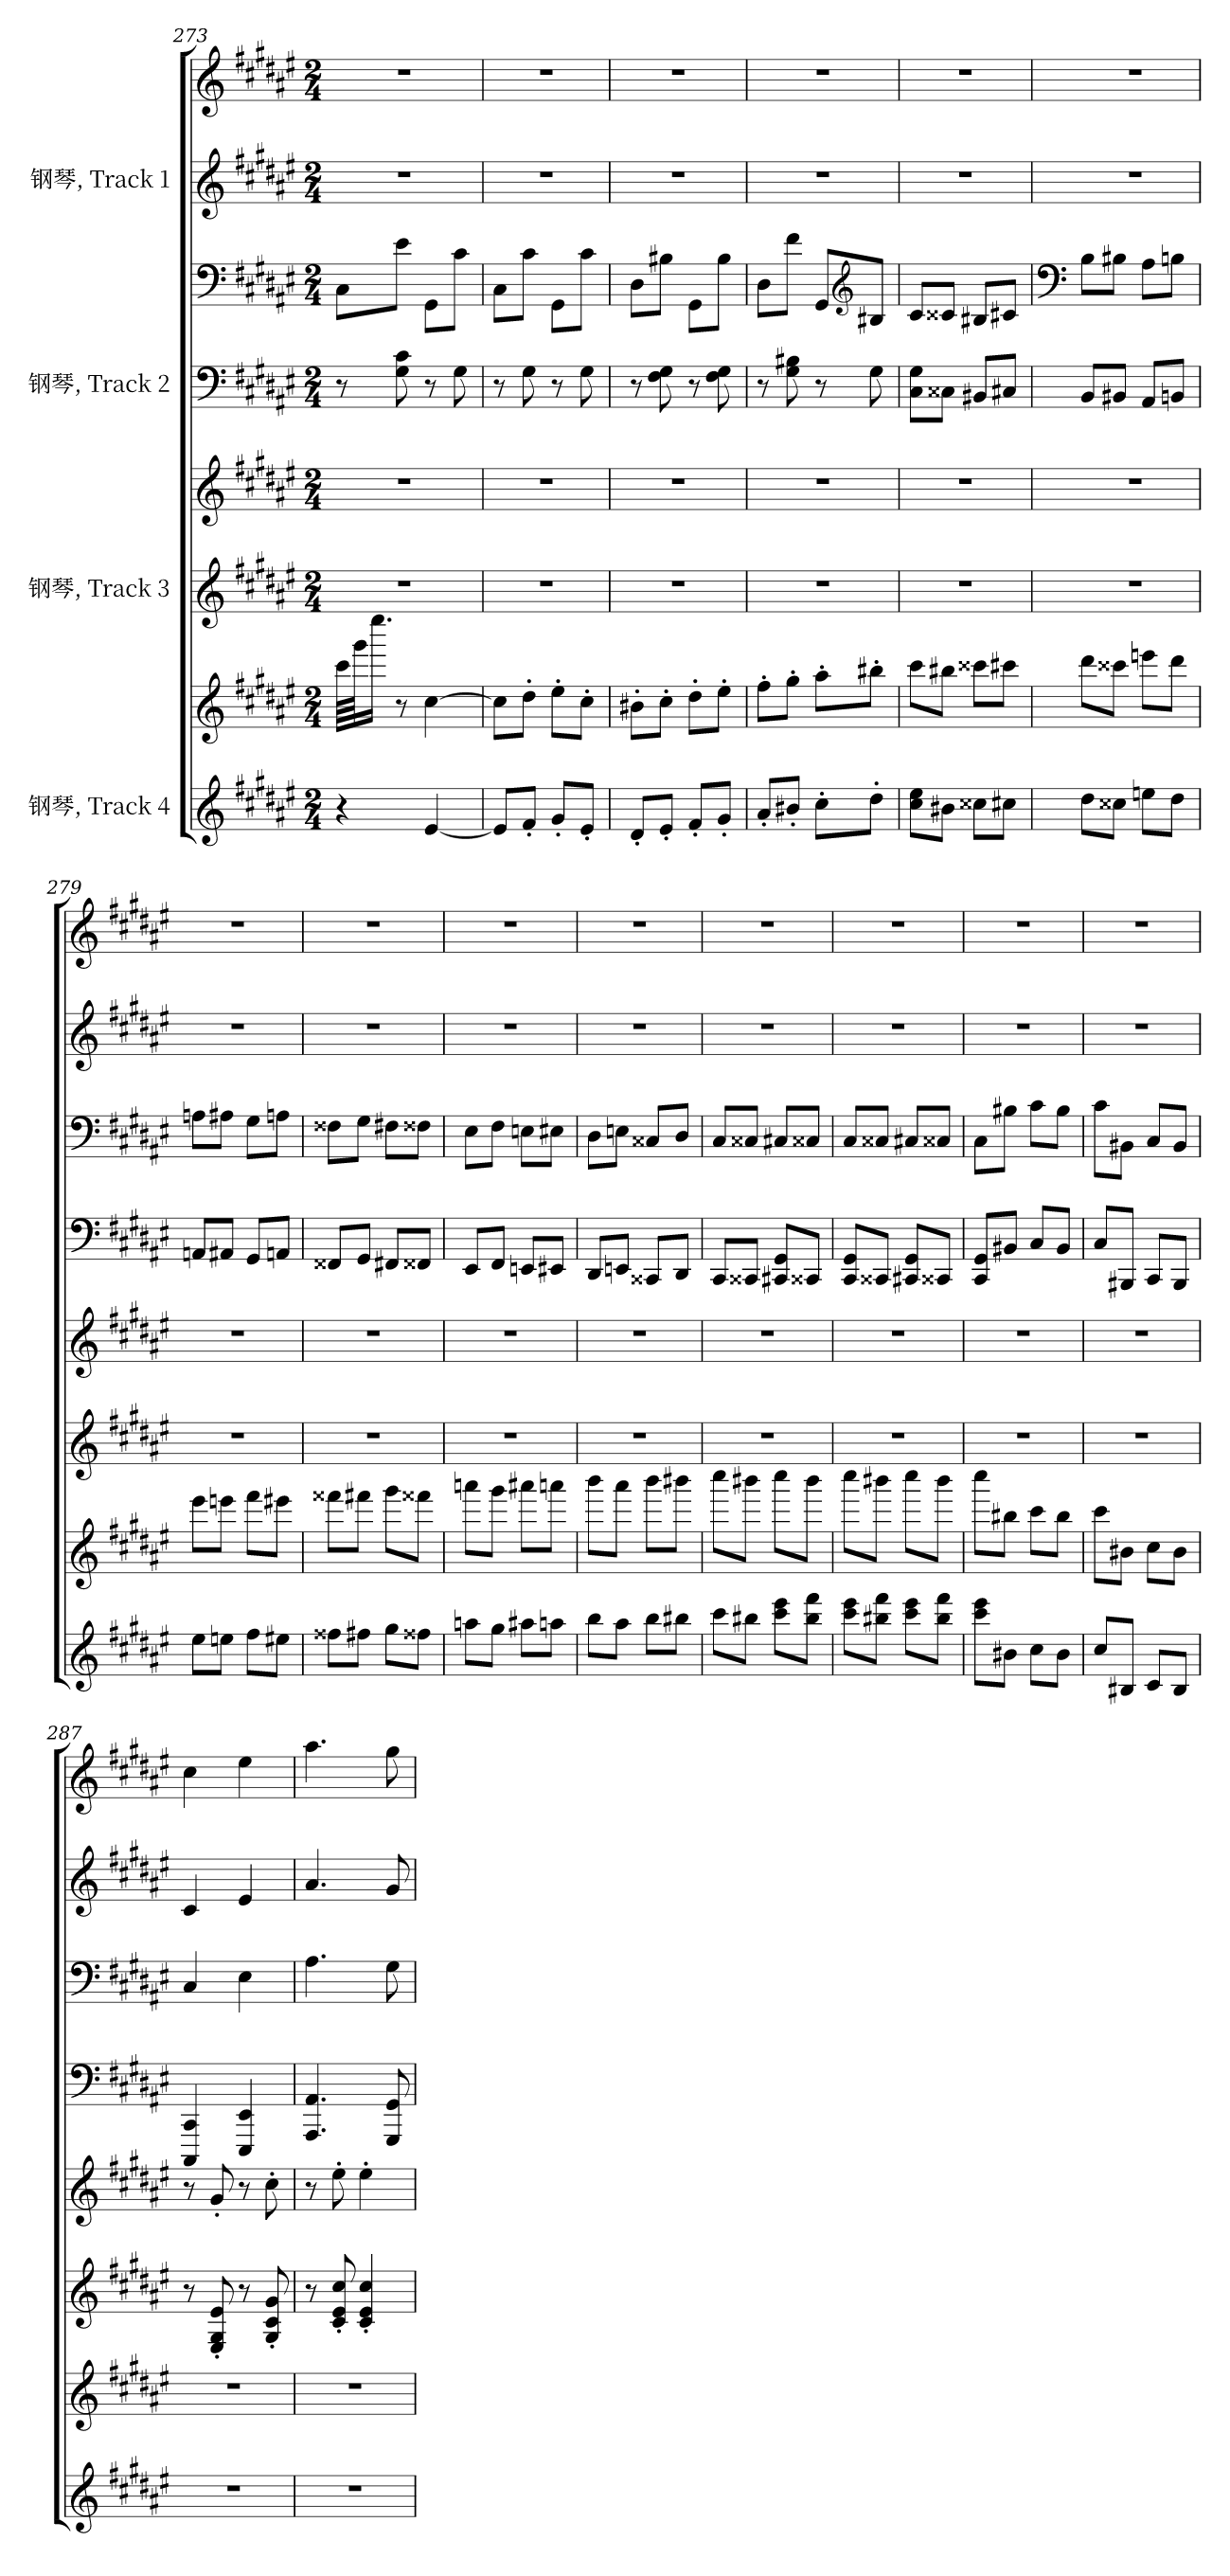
**kern	**kern	**kern	**kern	**kern	**kern	**kern	**kern
*part4	*part4	*part3	*part3	*part2	*part2	*part1	*part1
*staff8	*staff7	*staff6	*staff5	*staff4	*staff3	*staff2	*staff1
*I"钢琴, Track 4	*	*I"钢琴, Track 3	*	*I"钢琴, Track 2	*	*I"钢琴, Track 1	*
*clefG2	*clefG2	*clefG2	*clefG2	*clefF4	*clefF4	*clefG2	*clefG2
*k[f#c#g#d#a#e#]	*k[f#c#g#d#a#e#]	*k[f#c#g#d#a#e#]	*k[f#c#g#d#a#e#]	*k[f#c#g#d#a#e#]	*k[f#c#g#d#a#e#]	*k[f#c#g#d#a#e#]	*k[f#c#g#d#a#e#]
*M2/4	*M2/4	*M2/4	*M2/4	*M2/4	*M2/4	*M2/4	*M2/4
=273	=273	=273	=273	=273	=273	=273	=273
4r	64ccc#\LLLL	2r	2r	8r	8C#\L	2r	2r
.	64ggg#\JJ	.	.	.	.	.	.
.	16.eeee#\JJ	.	.	.	.	.	.
.	8r	.	.	8G#\ 8c#\	8e#\J	.	.
[4e#/	[4cc#\	.	.	8r	8GG#\L	.	.
.	.	.	.	8G#\	8c#\J	.	.
=274	=274	=274	=274	=274	=274	=274	=274
8e#/L]	8cc#\L]	2r	2r	8r	8C#\L	2r	2r
8f#'/J	8dd#'\J	.	.	8G#\	8c#\J	.	.
8g#'/L	8ee#'\L	.	.	8r	8GG#\L	.	.
8e#'/J	8cc#'\J	.	.	8G#\	8c#\J	.	.
=275	=275	=275	=275	=275	=275	=275	=275
8d#'/L	8b#X'\L	2r	2r	8r	8D#\L	2r	2r
8e#'/J	8cc#'\J	.	.	8F#\ 8G#\	8B#X\J	.	.
8f#'/L	8dd#'\L	.	.	8r	8GG#\L	.	.
8g#'/J	8ee#'\J	.	.	8F#\ 8G#\	8B#\J	.	.
!!LO:PB:g=z
=276	=276	=276	=276	=276	=276	=276	=276
8a#'/L	8ff#'\L	2r	2r	8r	8D#\L	2r	2r
8b#X'/J	8gg#'\J	.	.	8G#\ 8B#X\	8f#\J	.	.
8cc#'\L	8aa#'\L	.	.	8r	8GG#/L	.	.
*	*	*	*	*	*clefG2	*	*
8dd#'\J	8bb#X'\J	.	.	8G#\	8B#X/J	.	.
=277	=277	=277	=277	=277	=277	=277	=277
8cc#\ 8ee#\L	8ccc#\L	2r	2r	8C#\ 8G#\L	8c#/L	2r	2r
8b#X\J	8bb#X\J	.	.	8C##X\J	8c##X/J	.	.
8cc##X\L	8ccc##X\L	.	.	8BB#X/L	8B#X/L	.	.
8cc#X\J	8ccc#X\J	.	.	8C#X/J	8c#X/J	.	.
=278	=278	=278	=278	=278	=278	=278	=278
*	*	*	*	*	*clefF4	*	*
8dd#\L	8ddd#\L	2r	2r	8BB/L	8B\L	2r	2r
8cc##X\J	8ccc##X\J	.	.	8BB#X/J	8B#X\J	.	.
8een\L	8eeen\L	.	.	8AA#/L	8A#\L	.	.
8dd#\J	8ddd#\J	.	.	8BBn/J	8Bn\J	.	.
=279	=279	=279	=279	=279	=279	=279	=279
8ee#\L	8eee#\L	2r	2r	8AAn/L	8An\L	2r	2r
8een\J	8eeen\J	.	.	8AA#X/J	8A#X\J	.	.
8ff#\L	8fff#\L	.	.	8GG#/L	8G#\L	.	.
8ee#X\J	8eee#X\J	.	.	8AAn/J	8An\J	.	.
=280	=280	=280	=280	=280	=280	=280	=280
8ff##X\L	8fff##X\L	2r	2r	8FF##X/L	8F##X\L	2r	2r
8ff#X\J	8fff#X\J	.	.	8GG#/J	8G#\J	.	.
8gg#\L	8ggg#\L	.	.	8FF#X/L	8F#X\L	.	.
8ff##X\J	8fff##X\J	.	.	8FF##X/J	8F##X\J	.	.
!!LO:PB:g=z
=281	=281	=281	=281	=281	=281	=281	=281
8aan\L	8aaan\L	2r	2r	8EE#/L	8E#\L	2r	2r
8gg#\J	8ggg#\J	.	.	8FF#/J	8F#\J	.	.
8aa#X\L	8aaa#X\L	.	.	8EEn/L	8En\L	.	.
8aan\J	8aaan\J	.	.	8EE#X/J	8E#X\J	.	.
=282	=282	=282	=282	=282	=282	=282	=282
8bb\L	8bbb\L	2r	2r	8DD#/L	8D#\L	2r	2r
8aa#\J	8aaa#\J	.	.	8EEn/J	8En\J	.	.
8bb\L	8bbb\L	.	.	8CC##X/L	8C##X/L	.	.
8bb#X\J	8bbb#X\J	.	.	8DD#/J	8D#/J	.	.
=283	=283	=283	=283	=283	=283	=283	=283
8ccc#\L	8cccc#\L	2r	2r	8CC#/L	8C#/L	2r	2r
8bb#X\J	8bbb#X\J	.	.	8CC##X/J	8C##X/J	.	.
8ccc#\ 8eee#\L	8cccc#\L	.	.	8CC#X/ 8GG#/L	8C#X/L	.	.
8bb#\ 8fff#\J	8bbb#\J	.	.	8CC##X/J	8C##X/J	.	.
=284	=284	=284	=284	=284	=284	=284	=284
8ccc#\ 8eee#\L	8cccc#\L	2r	2r	8CC#/ 8GG#/L	8C#/L	2r	2r
8bb#X\ 8fff#\J	8bbb#X\J	.	.	8CC##X/J	8C##X/J	.	.
8ccc#\ 8eee#\L	8cccc#\L	.	.	8CC#X/ 8GG#/L	8C#X/L	.	.
8bb#\ 8fff#\J	8bbb#\J	.	.	8CC##X/J	8C##X/J	.	.
=285	=285	=285	=285	=285	=285	=285	=285
8ccc#\ 8eee#\L	8cccc#\L	2r	2r	8CC#/ 8GG#/L	8C#\L	2r	2r
8b#X\J	8bb#X\J	.	.	8BB#X/J	8B#X\J	.	.
8cc#\L	8ccc#\L	.	.	8C#/L	8c#\L	.	.
8b#\J	8bb#\J	.	.	8BB#/J	8B#\J	.	.
!!LO:PB:g=z
=286	=286	=286	=286	=286	=286	=286	=286
8cc#/L	8ccc#\L	2r	2r	8C#/L	8c#\L	2r	2r
8B#X/J	8b#X\J	.	.	8BBB#X/J	8BB#X\J	.	.
8c#/L	8cc#\L	.	.	8CC#/L	8C#/L	.	.
8B#/J	8b#\J	.	.	8BBB#/J	8BB#/J	.	.
=287	=287	=287	=287	=287	=287	=287	=287
*	*	*	*	*	*	*	*MM145
2r	2r	8r	8r	4CCC#/ 4CC#/	4C#/	4c#/	4cc#\
.	.	8E#/' 8G#/' 8e#/'	8g#'/	.	.	.	.
.	.	8r	8r	4EEE#/ 4EE#/	4E#\	4e#/	4ee#\
.	.	8G#/' 8c#/' 8g#/'	8cc#'\	.	.	.	.
=288	=288	=288	=288	=288	=288	=288	=288
2r	2r	8r	8r	4.AAA#/ 4.AA#/	4.A#\	4.a#/	4.aa#\
.	.	8c#/' 8e#/' 8cc#/'	8ee#'\	.	.	.	.
.	.	4c#/' 4e#/' 4cc#/'	4ee#'\	.	.	.	.
.	.	.	.	8GGG#/ 8GG#/	8G#\	8g#/	8gg#\
=	=	=	=	=	=	=	=
*-	*-	*-	*-	*-	*-	*-	*-
